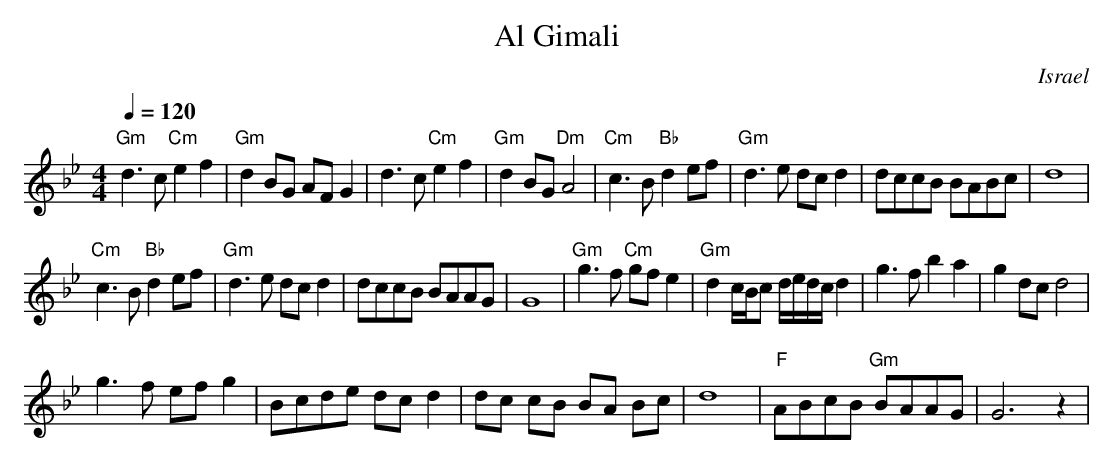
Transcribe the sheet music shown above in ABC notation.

X:1
T:Al Gimali
O:Israel
L:1/8
M:4/4
Q:1/4=120
K:Gm
"Gm"d3 c "Cm"e2 f2|"Gm"d2 BG AF G2         |d3 c "Cm"e2 f2|"Gm"d2 BG "Dm"A4|\
"Cm"c3 B "Bb"d2 ef|"Gm"d3e dcd2            |dccB BABc     |d8              |
"Cm"c3 B "Bb"d2 ef|"Gm"d3e dcd2            |dccB BAAG     |G8              |\
"Gm"g3f "Cm"gfe2  |"Gm"d2 c/B/c d/e/d/c/ d2|g3 f b2 a2    |g2 dc d4        |
g3 f ef g2        |Bcde dc d2              |dc cB BA Bc   |d8              |\
"F"ABcB "Gm"BAAG  |G6 z2                   |
